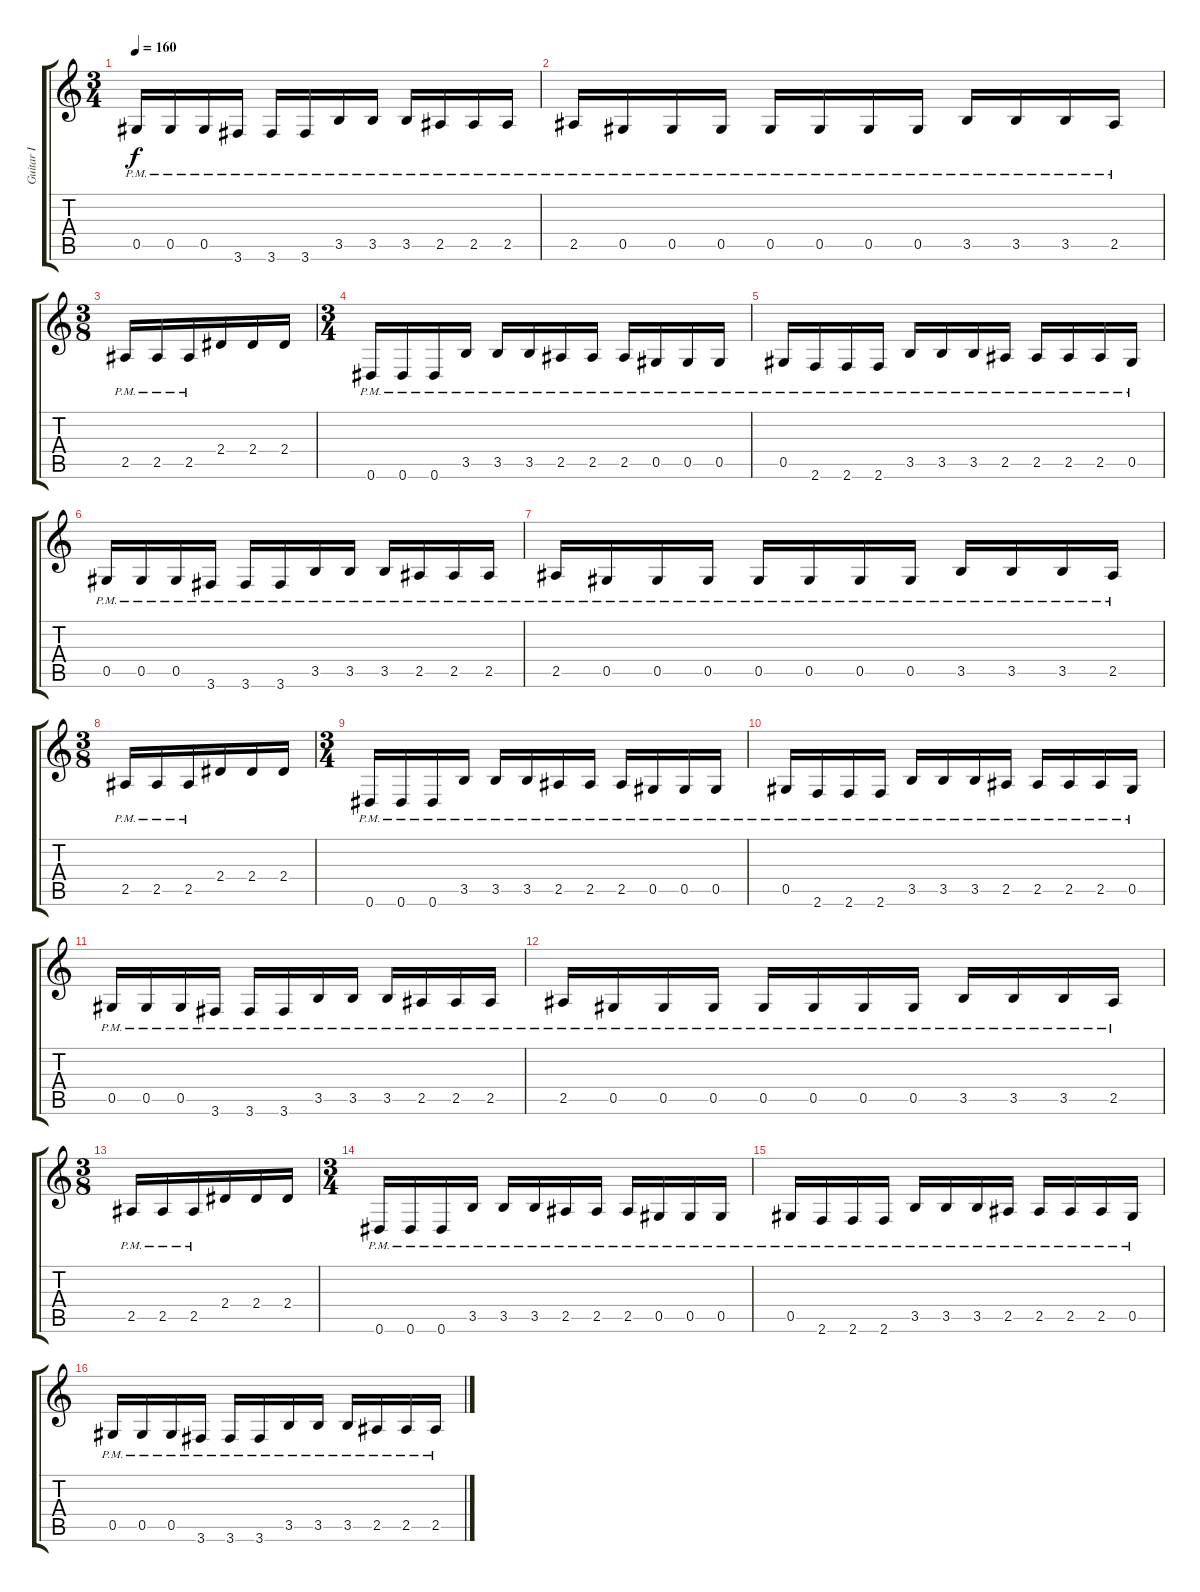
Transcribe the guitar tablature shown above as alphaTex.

\track ("Guitar I" "Guitar I") {instrument distortionguitar}
\staff {score tabs}
\tuning (Eb4 Bb3 Gb3 Db3 Ab2 Eb2) {hide}
\ts (3 4)
\tempo 160
\clef g2
\ks c
0.5{pm}.16{dy f} 0.5{pm}.16 0.5{pm}.16 3.6{pm}.16 3.6{pm}.16 3.6{pm}.16 3.5{pm}.16 3.5{pm}.16 3.5{pm}.16 2.5{pm}.16 2.5{pm}.16 2.5{pm}.16 |
2.5{pm}.16 0.5{pm}.16 0.5{pm}.16 0.5{pm}.16 0.5{pm}.16 0.5{pm}.16 0.5{pm}.16 0.5{pm}.16 3.5{pm}.16 3.5{pm}.16 3.5{pm}.16 2.5{pm}.16 |
\ts (3 8)
2.5{pm}.16 2.5{pm}.16 2.5{pm}.16 2.4.16 2.4.16 2.4.16 |
\ts (3 4)
0.6{pm}.16 0.6{pm}.16 0.6{pm}.16 3.5{pm}.16 3.5{pm}.16 3.5{pm}.16 2.5{pm}.16 2.5{pm}.16 2.5{pm}.16 0.5{pm}.16 0.5{pm}.16 0.5{pm}.16 |
0.5{pm}.16 2.6{pm}.16 2.6{pm}.16 2.6{pm}.16 3.5{pm}.16 3.5{pm}.16 3.5{pm}.16 2.5{pm}.16 2.5{pm}.16 2.5{pm}.16 2.5{pm}.16 0.5{pm}.16 |
0.5{pm}.16 0.5{pm}.16 0.5{pm}.16 3.6{pm}.16 3.6{pm}.16 3.6{pm}.16 3.5{pm}.16 3.5{pm}.16 3.5{pm}.16 2.5{pm}.16 2.5{pm}.16 2.5{pm}.16 |
2.5{pm}.16 0.5{pm}.16 0.5{pm}.16 0.5{pm}.16 0.5{pm}.16 0.5{pm}.16 0.5{pm}.16 0.5{pm}.16 3.5{pm}.16 3.5{pm}.16 3.5{pm}.16 2.5{pm}.16 |
\ts (3 8)
2.5{pm}.16 2.5{pm}.16 2.5{pm}.16 2.4.16 2.4.16 2.4.16 |
\ts (3 4)
0.6{pm}.16 0.6{pm}.16 0.6{pm}.16 3.5{pm}.16 3.5{pm}.16 3.5{pm}.16 2.5{pm}.16 2.5{pm}.16 2.5{pm}.16 0.5{pm}.16 0.5{pm}.16 0.5{pm}.16 |
0.5{pm}.16 2.6{pm}.16 2.6{pm}.16 2.6{pm}.16 3.5{pm}.16 3.5{pm}.16 3.5{pm}.16 2.5{pm}.16 2.5{pm}.16 2.5{pm}.16 2.5{pm}.16 0.5{pm}.16 |
0.5{pm}.16 0.5{pm}.16 0.5{pm}.16 3.6{pm}.16 3.6{pm}.16 3.6{pm}.16 3.5{pm}.16 3.5{pm}.16 3.5{pm}.16 2.5{pm}.16 2.5{pm}.16 2.5{pm}.16 |
2.5{pm}.16 0.5{pm}.16 0.5{pm}.16 0.5{pm}.16 0.5{pm}.16 0.5{pm}.16 0.5{pm}.16 0.5{pm}.16 3.5{pm}.16 3.5{pm}.16 3.5{pm}.16 2.5{pm}.16 |
\ts (3 8)
2.5{pm}.16 2.5{pm}.16 2.5{pm}.16 2.4.16 2.4.16 2.4.16 |
\ts (3 4)
0.6{pm}.16 0.6{pm}.16 0.6{pm}.16 3.5{pm}.16 3.5{pm}.16 3.5{pm}.16 2.5{pm}.16 2.5{pm}.16 2.5{pm}.16 0.5{pm}.16 0.5{pm}.16 0.5{pm}.16 |
0.5{pm}.16 2.6{pm}.16 2.6{pm}.16 2.6{pm}.16 3.5{pm}.16 3.5{pm}.16 3.5{pm}.16 2.5{pm}.16 2.5{pm}.16 2.5{pm}.16 2.5{pm}.16 0.5{pm}.16 |
0.5{pm}.16 0.5{pm}.16 0.5{pm}.16 3.6{pm}.16 3.6{pm}.16 3.6{pm}.16 3.5{pm}.16 3.5{pm}.16 3.5{pm}.16 2.5{pm}.16 2.5{pm}.16 2.5{pm}.16
